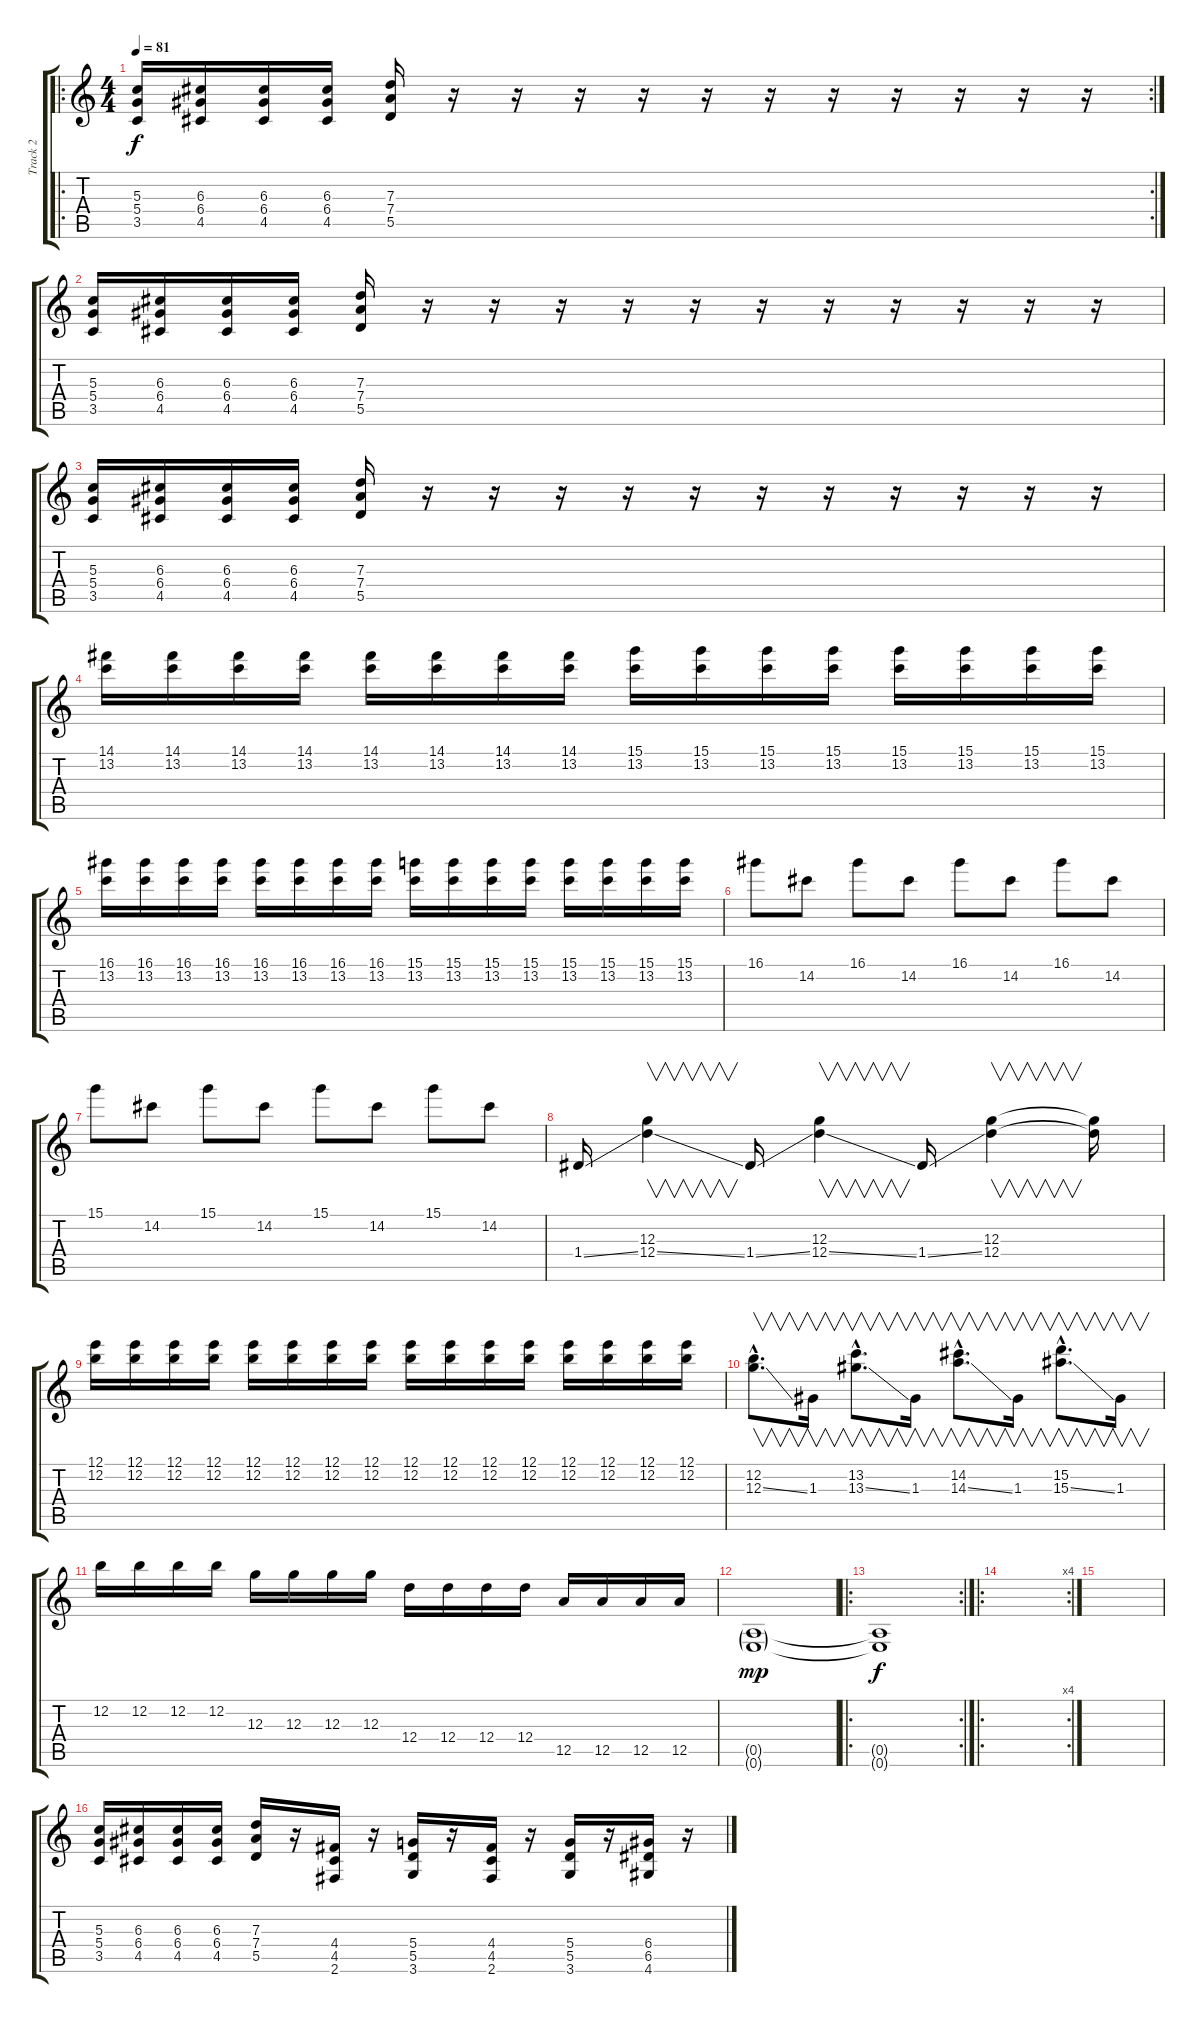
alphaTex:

\track ("Track 2" "Track 2") {instrument overdrivenguitar}
\staff {score tabs}
\tuning (E4 B3 G3 D3 A2 E2) {hide}
\ro
\rc 2
\ts (4 4)
\tempo 81
\clef g2
\ks c
(5.3 5.4 3.5).16{dy f} (6.3 6.4 4.5).16 (6.3 6.4 4.5).16 (6.3 6.4 4.5).16 (7.3 7.4 5.5).16 r.16 r.16 r.16 r.16 r.16 r.16 r.16 r.16 r.16 r.16 r.16 |
(5.3 5.4 3.5).16 (6.3 6.4 4.5).16 (6.3 6.4 4.5).16 (6.3 6.4 4.5).16 (7.3 7.4 5.5).16 r.16 r.16 r.16 r.16 r.16 r.16 r.16 r.16 r.16 r.16 r.16 |
(5.3 5.4 3.5).16 (6.3 6.4 4.5).16 (6.3 6.4 4.5).16 (6.3 6.4 4.5).16 (7.3 7.4 5.5).16 r.16 r.16 r.16 r.16 r.16 r.16 r.16 r.16 r.16 r.16 r.16 |
(14.1 13.2).16 (14.1 13.2).16 (14.1 13.2).16 (14.1 13.2).16 (14.1 13.2).16 (14.1 13.2).16 (14.1 13.2).16 (14.1 13.2).16 (15.1 13.2).16 (15.1 13.2).16 (15.1 13.2).16 (15.1 13.2).16 (15.1 13.2).16 (15.1 13.2).16 (15.1 13.2).16 (15.1 13.2).16 |
(16.1 13.2).16 (16.1 13.2).16 (16.1 13.2).16 (16.1 13.2).16 (16.1 13.2).16 (16.1 13.2).16 (16.1 13.2).16 (16.1 13.2).16 (15.1 13.2).16 (15.1 13.2).16 (15.1 13.2).16 (15.1 13.2).16 (15.1 13.2).16 (15.1 13.2).16 (15.1 13.2).16 (15.1 13.2).16 |
16.1.8 14.2.8 16.1.8 14.2.8 16.1.8 14.2.8 16.1.8 14.2.8 |
15.1.8 14.2.8 15.1.8 14.2.8 15.1.8 14.2.8 15.1.8 14.2.8 |
1.4{ss}.16 (12.3 12.4{ss}).4{v} 1.4{ss}.16 (12.3 12.4{ss}).4{v} 1.4{ss}.16 (12.3 12.4).4{v} (12.3{t} 12.4{t}).16 |
(12.1 12.2).16 (12.1 12.2).16 (12.1 12.2).16 (12.1 12.2).16 (12.1 12.2).16 (12.1 12.2).16 (12.1 12.2).16 (12.1 12.2).16 (12.1 12.2).16 (12.1 12.2).16 (12.1 12.2).16 (12.1 12.2).16 (12.1 12.2).16 (12.1 12.2).16 (12.1 12.2).16 (12.1 12.2).16 |
(12.2{hac} 12.3{ss hac}).8{v d} 1.3.16{v} (13.2{hac} 13.3{ss hac}).8{v d} 1.3.16{v} (14.2{hac} 14.3{ss hac}).8{v d} 1.3.16{v} (15.2{hac} 15.3{ss hac}).8{v d} 1.3.16{v} |
12.2.16 12.2.16 12.2.16 12.2.16 12.3.16 12.3.16 12.3.16 12.3.16 12.4.16 12.4.16 12.4.16 12.4.16 12.5.16 12.5.16 12.5.16 12.5.16 |
(0.5{g} 0.6{g}).1{dy mp} |
\ro
\rc 2
(0.5{t} 0.6{t}).1{dy f} |
\ro
\rc 4
|
|
(5.3 5.4 3.5).16 (6.3 6.4 4.5).16 (6.3 6.4 4.5).16 (6.3 6.4 4.5).16 (7.3 7.4 5.5).16 r.16 (4.4 4.5 2.6).16 r.16 (5.4 5.5 3.6).16 r.16 (4.4 4.5 2.6).16 r.16 (5.4 5.5 3.6).16 r.16 (6.4 6.5 4.6).16 r.16
